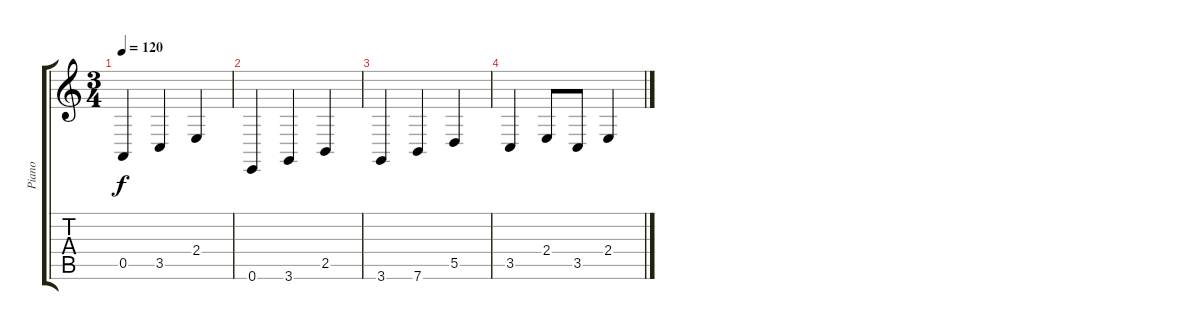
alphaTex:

\track ("Piano" "Piano") {instrument electricgrandpiano}
\staff {score tabs}
\tuning (E4 B3 G3 D3 A2 E2) {hide}
\ts (3 4)
\tempo 120
\clef g2
\ks c
0.5.4{dy f} 3.5.4 2.4.4 |
0.6.4 3.6.4 2.5.4 |
3.6.4 7.6.4 5.5.4 |
3.5.4 2.4.8 3.5.8 2.4.4
